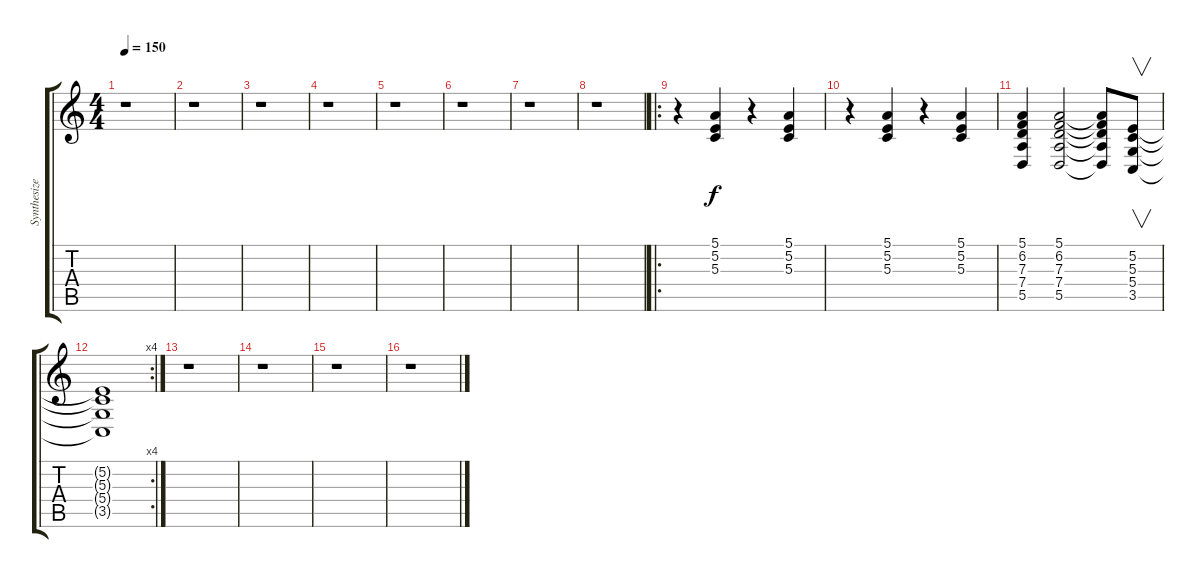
\track ("Synthesizer" "Synthesize") {instrument pad3polysynth}
\staff {score tabs}
\tuning (E4 B3 G3 D3 A2 E2) {hide}
\ts (4 4)
\tempo 150
\clef g2
\ks c
r.1{dy f} |
r.1 |
r.1 |
r.1 |
r.1 |
r.1 |
r.1 |
r.1 |
\ro
r.4 (5.1 5.2 5.3).4 r.4 (5.1 5.2 5.3).4 |
r.4 (5.1 5.2 5.3).4 r.4 (5.1 5.2 5.3).4 |
(5.1 6.2 7.3 7.4 5.5).4 (5.1 6.2 7.3 7.4 5.5).2 (5.1{t} 6.2{t} 7.3{t} 7.4{t} 5.5{t}).8 (5.2 5.3 5.4 3.5).8{v} |
\rc 4
(5.2{t} 5.3{t} 5.4{t} 3.5{t}).1 |
r.1 |
r.1 |
r.1 |
r.1
